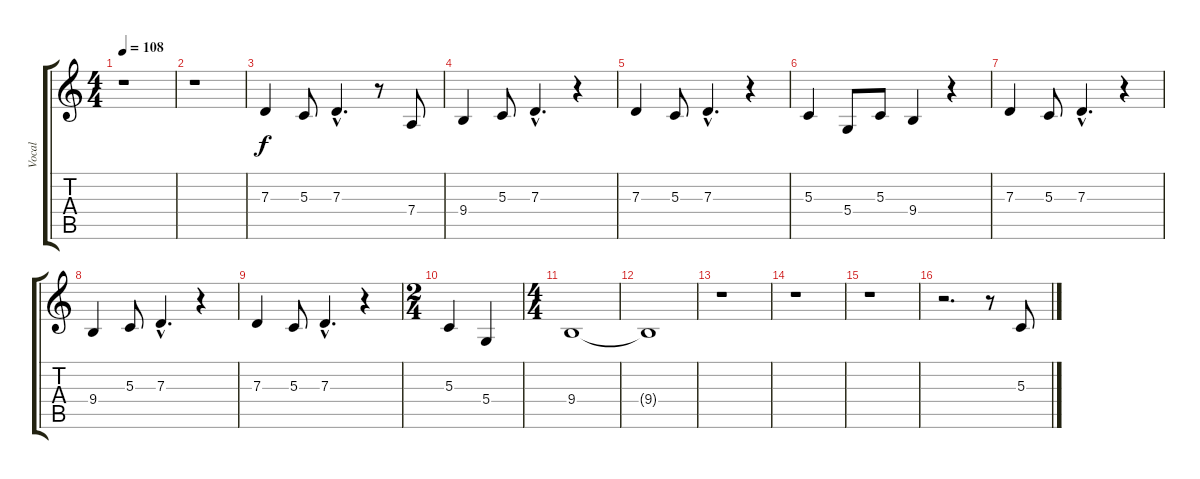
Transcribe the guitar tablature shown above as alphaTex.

\track ("Vocal" "Vocal") {instrument flute}
\staff {score tabs}
\tuning (E4 B3 G3 D3 A2 E2) {hide}
\ts (4 4)
\tempo 108
\clef g2
\ks c
r.1{dy f} |
r.1 |
7.3.4 5.3.8 7.3{hac}.4{d} r.8 7.4.8 |
9.4.4 5.3.8 7.3{hac}.4{d} r.4 |
7.3.4 5.3.8 7.3{hac}.4{d} r.4 |
5.3.4 5.4.8 5.3.8 9.4.4 r.4 |
7.3.4 5.3.8 7.3{hac}.4{d} r.4 |
9.4.4 5.3.8 7.3{hac}.4{d} r.4 |
7.3.4 5.3.8 7.3{hac}.4{d} r.4 |
\ts (2 4)
5.3.4 5.4.4 |
\ts (4 4)
9.4.1 |
9.4{t}.1 |
r.1 |
r.1 |
r.1 |
r.2{d} r.8 5.3.8
